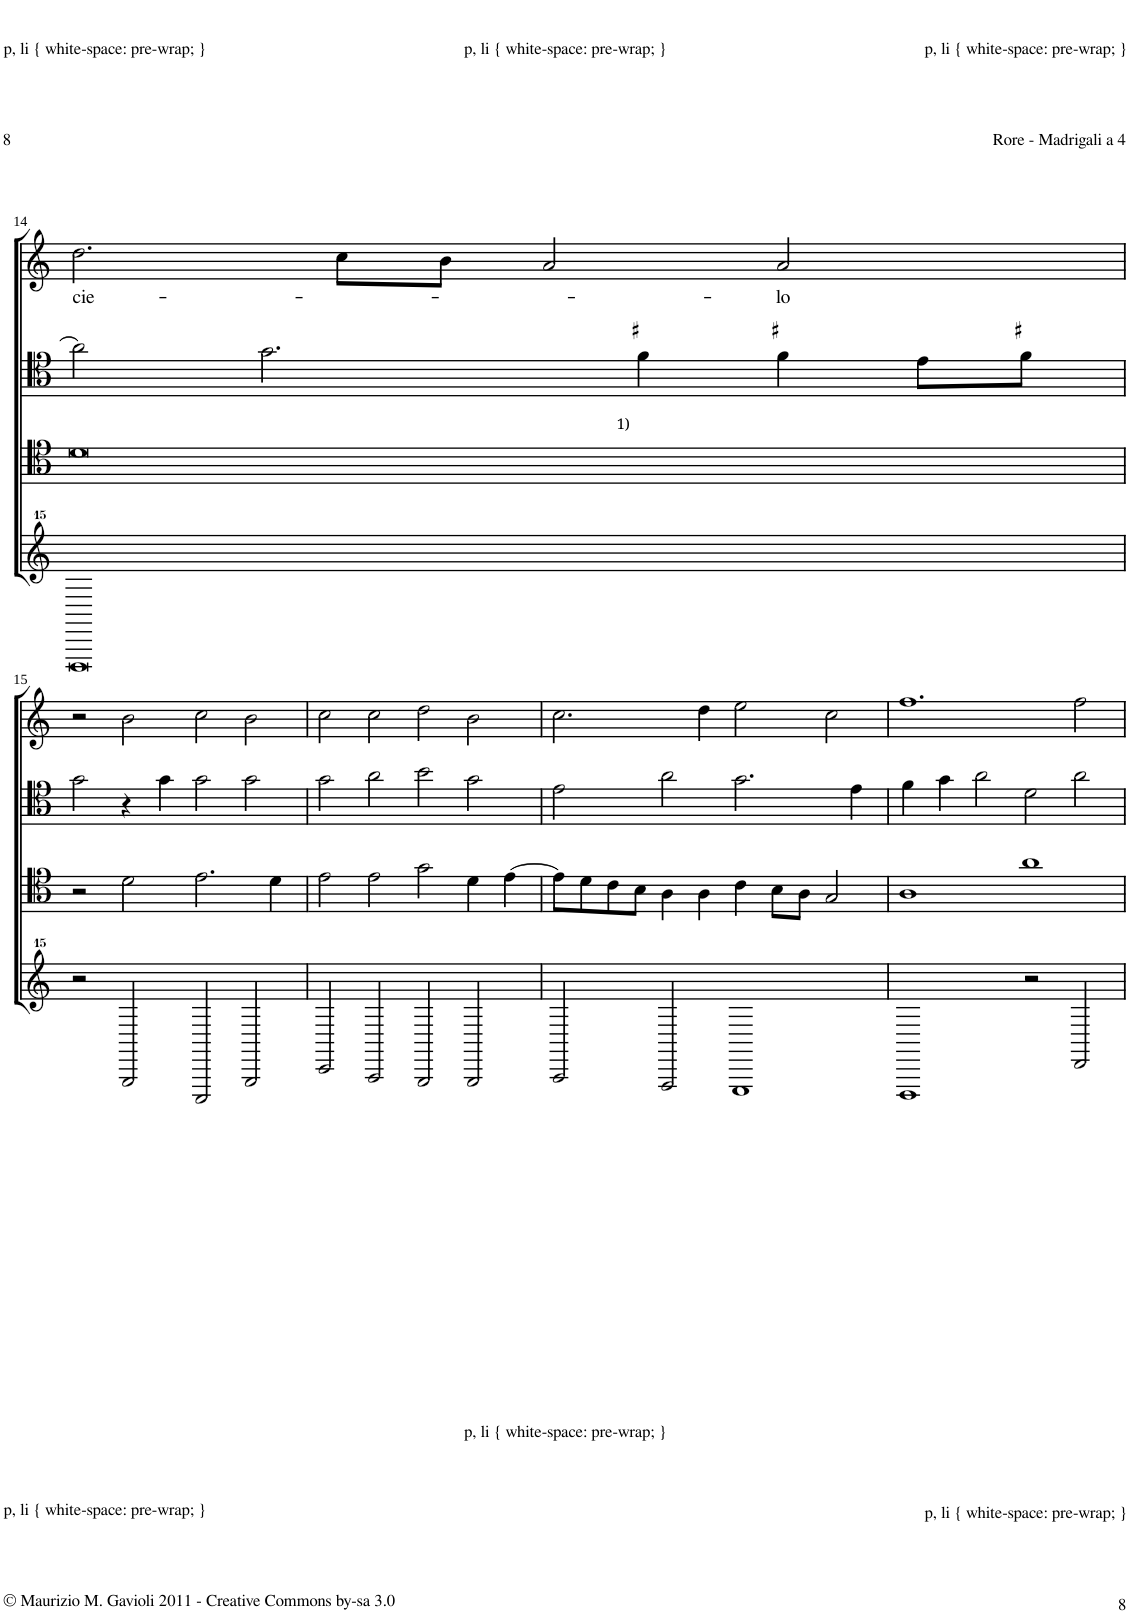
**kern	**kern	**kern	**kern	**text
*part4	*part3	*part2	*part1	*part1
*staff4	*staff3	*staff2	*staff1	*staff1
*I"Basso	*I"Tenore	*I"Alto	*I"Canto	*
!!LO:PB:g=z
*clefG^^2	*clefC4	*clefC4	*clefG2	*
*k[]	*k[]	*k[]	*k[]	*
*M4/2	*M4/2	*M4/2	*M4/2	*
*met(c|)	*met(c|)	*met(c|)	*met(c|)	*
=14	=14	=14	=14	=14
!	!	!	!	!LO:LY:b
0D	0d	2a\]	2.dd\	cie-
.	.	2.g\	.	.
.	.	.	8cc\L	.
.	.	.	8b\J	.
.	.	.	2a/	.
!	!	!LO:TX:b:t=1)	!	!
.	.	4f#X\	.	.
!	!	!	!	!LO:LY:b
.	.	4f#X\	2a/	-lo
.	.	8e\L	.	.
.	.	8f#X\J	.	.
!!LO:LB:g=z
=15	=15	=15	=15	=15
2r	2r	2g\	2r	.
2G/	2d\	4r	2b\	.
.	.	4g\	.	.
2C/	2.e\	2g\	2cc\	.
2G/	.	2g\	2b\	.
.	4d\	.	.	.
=16	=16	=16	=16	=16
2c/	2e\	2g\	2cc\	.
2A/	2e\	2a\	2cc\	.
2G/	2g\	2b\	2dd\	.
2G/	4d\	2g\	2b\	.
.	[4e\	.	.	.
=17	=17	=17	=17	=17
2A/	8e\L]	2e\	2.cc\	.
.	8d\	.	.	.
.	8c\	.	.	.
.	8B\J	.	.	.
2F/	4A\	2a\	.	.
.	4A\	.	4dd\	.
1E	4c\	2.g\	2ee\	.
.	8B\L	.	.	.
.	8A\J	.	.	.
.	2G/	.	2cc\	.
.	.	4e\	.	.
=18	=18	=18	=18	=18
1D	1A	4f\	1.ff	.
.	.	4g\	.	.
.	.	2a\	.	.
2r	1a	2d\	.	.
2d/	.	2a\	2ff\	.
=	=	=	=	=
*-	*-	*-	*-	*-
